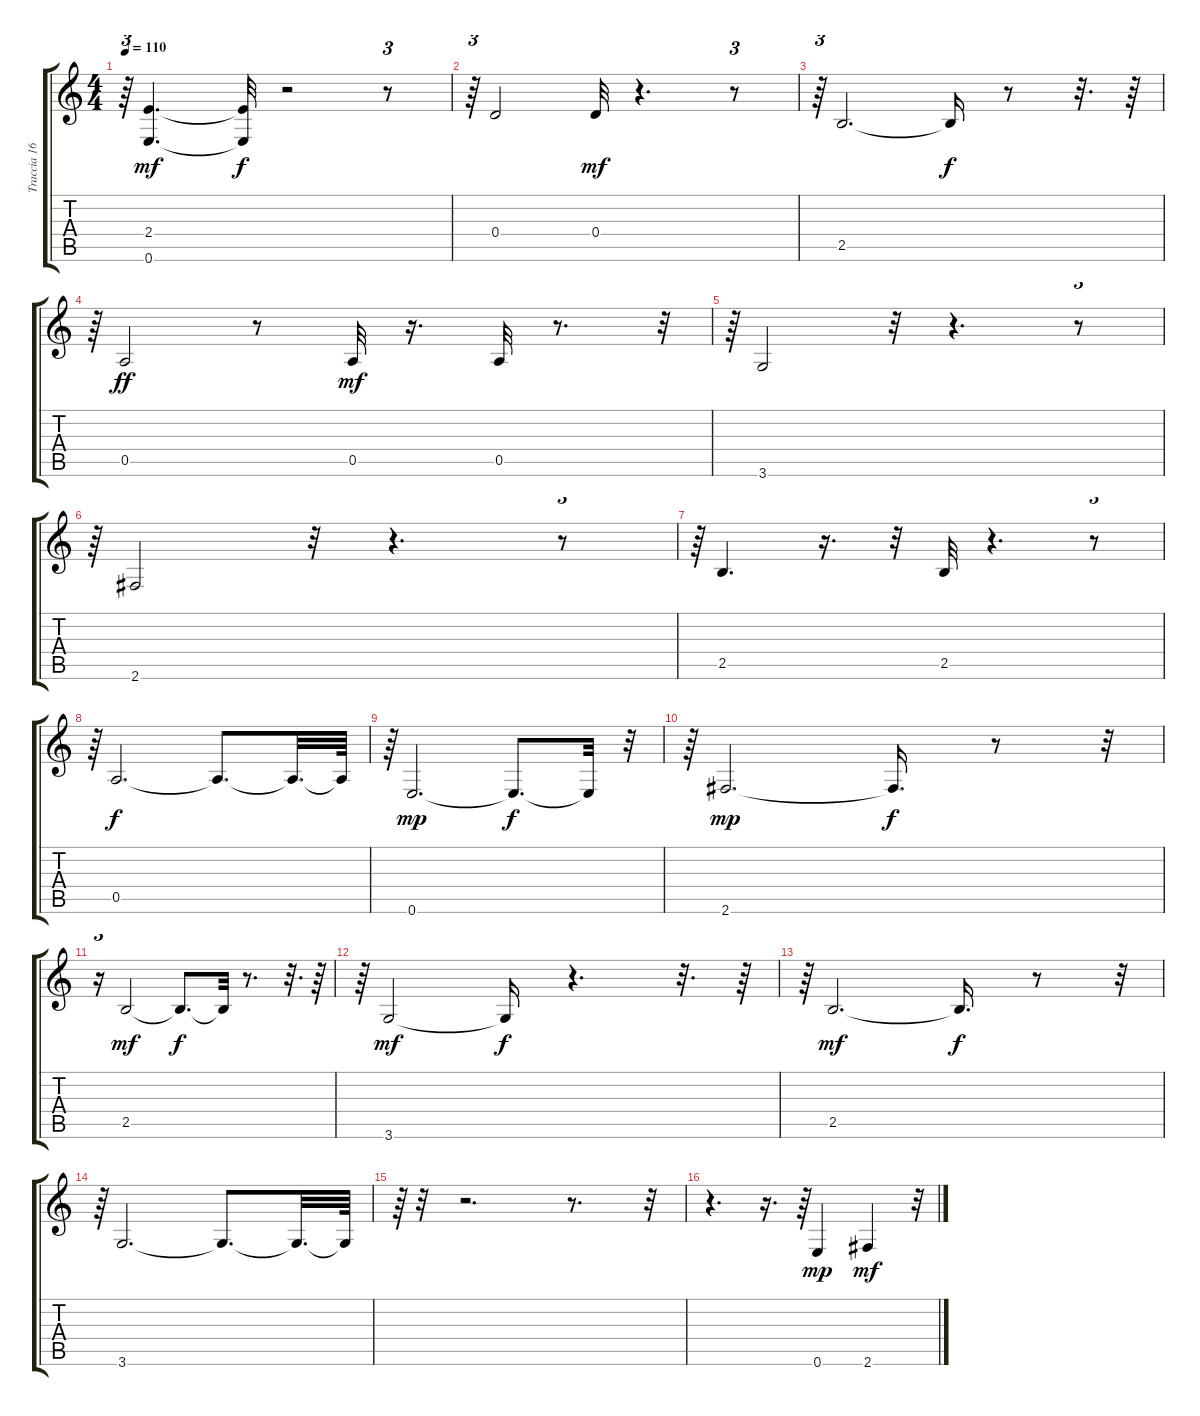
\track ("Traccia 16" "Traccia 16") {instrument distortionguitar}
\staff {score tabs}
\tuning (E4 B3 G3 D3 A2 E2) {hide}
\ts (4 4)
\tempo 110
\clef g2
\ks c
r.64{tu (3 2) dy f} (2.4 0.6).4{d dy mf} (2.4{t} 0.6{t}).32{dy f} r.2 r.8{tu (3 2)} |
r.64{tu (3 2)} 0.4.2 0.4.32{dy mf} r.4{d} r.8{tu (3 2)} |
r.64{tu (3 2)} 2.5.2{d} 2.5{t}.16{dy f} r.8 r.32{d} r.64 |
r.64{tu (3 2)} 0.5.2{dy ff} r.8 0.5.32{dy mf} r.16{d} 0.5.32 r.8{d} r.32{tu (3 2)} |
r.64{tu (3 2)} 3.6.2 r.32 r.4{d} r.8{tu (3 2)} |
r.64{tu (3 2)} 2.6.2 r.32 r.4{d} r.8{tu (3 2)} |
r.64{tu (3 2)} 2.5.4{d} r.16{d} r.32 2.5.32 r.4{d} r.8{tu (3 2)} |
r.64{tu (3 2)} 0.5.2{d dy f} 0.5{t}.8{d} 0.5{t}.32{d} 0.5{t}.64 |
r.64{tu (3 2)} 0.6.2{d dy mp} 0.6{t}.8{d dy f} 0.6{t}.32 r.32{tu (3 2)} |
r.64{tu (3 2)} 2.6.2{d dy mp} 2.6{t}.16{d dy f} r.8 r.32{tu (3 2)} |
r.16{tu (3 2)} 2.5.2{dy mf} 2.5{t}.8{d dy f} 2.5{t}.32 r.8{d} r.32{d} r.64 |
r.64{tu (3 2)} 3.6.2{dy mf} 3.6{t}.16{dy f} r.4{d} r.32{d} r.64 |
r.64{tu (3 2)} 2.5.2{d dy mf} 2.5{t}.16{d dy f} r.8 r.32{tu (3 2)} |
r.64{tu (3 2)} 3.6.2{d} 3.6{t}.8{d} 3.6{t}.32{d} 3.6{t}.64 |
r.64{tu (3 2)} r.32 r.2{d} r.8{d} r.32{tu (3 2)} |
r.4{d} r.16{d} r.64{tu (3 2)} 0.6.4{dy mp} 2.6.4{dy mf} r.32{tu (3 2)}
